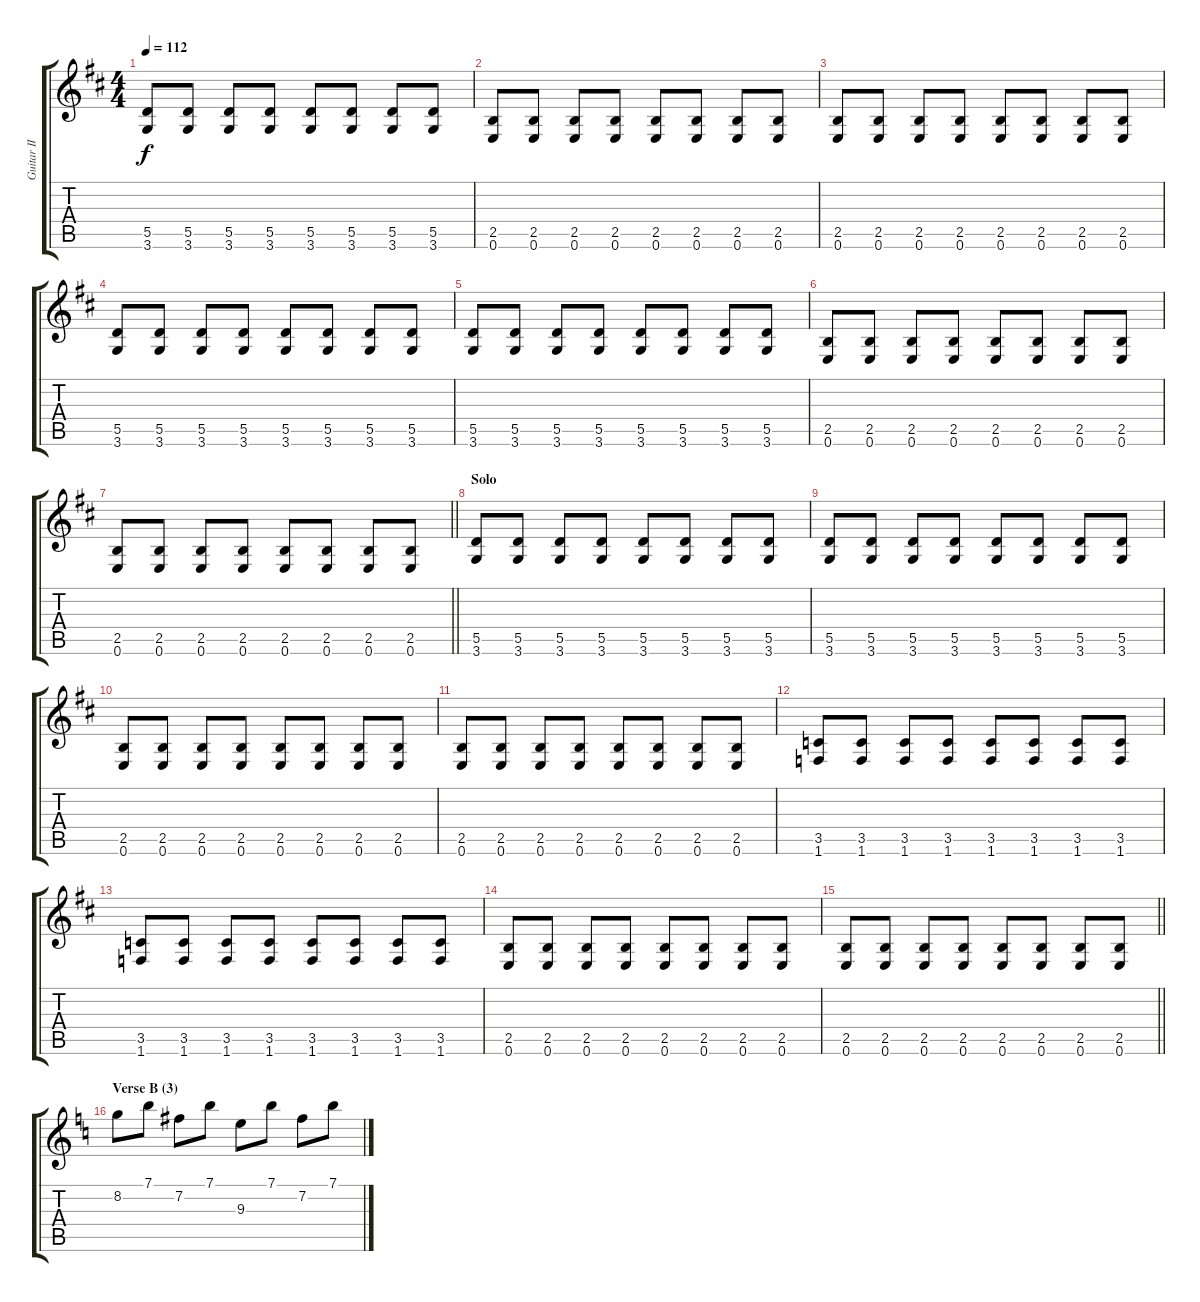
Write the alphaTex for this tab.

\track ("Guitar II" "Guitar II") {instrument overdrivenguitar}
\staff {score tabs}
\tuning (E4 B3 G3 D3 A2 E2) {hide}
\ts (4 4)
\tempo 112
\clef g2
\ks bminor
(5.5 3.6).8{dy f} (5.5 3.6).8 (5.5 3.6).8 (5.5 3.6).8 (5.5 3.6).8 (5.5 3.6).8 (5.5 3.6).8 (5.5 3.6).8 |
(2.5 0.6).8 (2.5 0.6).8 (2.5 0.6).8 (2.5 0.6).8 (2.5 0.6).8 (2.5 0.6).8 (2.5 0.6).8 (2.5 0.6).8 |
(2.5 0.6).8 (2.5 0.6).8 (2.5 0.6).8 (2.5 0.6).8 (2.5 0.6).8 (2.5 0.6).8 (2.5 0.6).8 (2.5 0.6).8 |
(5.5 3.6).8 (5.5 3.6).8 (5.5 3.6).8 (5.5 3.6).8 (5.5 3.6).8 (5.5 3.6).8 (5.5 3.6).8 (5.5 3.6).8 |
(5.5 3.6).8 (5.5 3.6).8 (5.5 3.6).8 (5.5 3.6).8 (5.5 3.6).8 (5.5 3.6).8 (5.5 3.6).8 (5.5 3.6).8 |
(2.5 0.6).8 (2.5 0.6).8 (2.5 0.6).8 (2.5 0.6).8 (2.5 0.6).8 (2.5 0.6).8 (2.5 0.6).8 (2.5 0.6).8 |
\barLineRight lightlight
(2.5 0.6).8 (2.5 0.6).8 (2.5 0.6).8 (2.5 0.6).8 (2.5 0.6).8 (2.5 0.6).8 (2.5 0.6).8 (2.5 0.6).8 |
\section ("" "Solo")
(5.5 3.6).8 (5.5 3.6).8 (5.5 3.6).8 (5.5 3.6).8 (5.5 3.6).8 (5.5 3.6).8 (5.5 3.6).8 (5.5 3.6).8 |
(5.5 3.6).8 (5.5 3.6).8 (5.5 3.6).8 (5.5 3.6).8 (5.5 3.6).8 (5.5 3.6).8 (5.5 3.6).8 (5.5 3.6).8 |
(2.5 0.6).8 (2.5 0.6).8 (2.5 0.6).8 (2.5 0.6).8 (2.5 0.6).8 (2.5 0.6).8 (2.5 0.6).8 (2.5 0.6).8 |
(2.5 0.6).8 (2.5 0.6).8 (2.5 0.6).8 (2.5 0.6).8 (2.5 0.6).8 (2.5 0.6).8 (2.5 0.6).8 (2.5 0.6).8 |
(3.5 1.6).8 (3.5 1.6).8 (3.5 1.6).8 (3.5 1.6).8 (3.5 1.6).8 (3.5 1.6).8 (3.5 1.6).8 (3.5 1.6).8 |
(3.5 1.6).8 (3.5 1.6).8 (3.5 1.6).8 (3.5 1.6).8 (3.5 1.6).8 (3.5 1.6).8 (3.5 1.6).8 (3.5 1.6).8 |
(2.5 0.6).8 (2.5 0.6).8 (2.5 0.6).8 (2.5 0.6).8 (2.5 0.6).8 (2.5 0.6).8 (2.5 0.6).8 (2.5 0.6).8 |
\barLineRight lightlight
(2.5 0.6).8 (2.5 0.6).8 (2.5 0.6).8 (2.5 0.6).8 (2.5 0.6).8 (2.5 0.6).8 (2.5 0.6).8 (2.5 0.6).8 |
\section ("" "Verse B (3)")
\ks aminor
8.2.8 7.1.8 7.2.8 7.1.8 9.3.8 7.1.8 7.2.8 7.1.8
